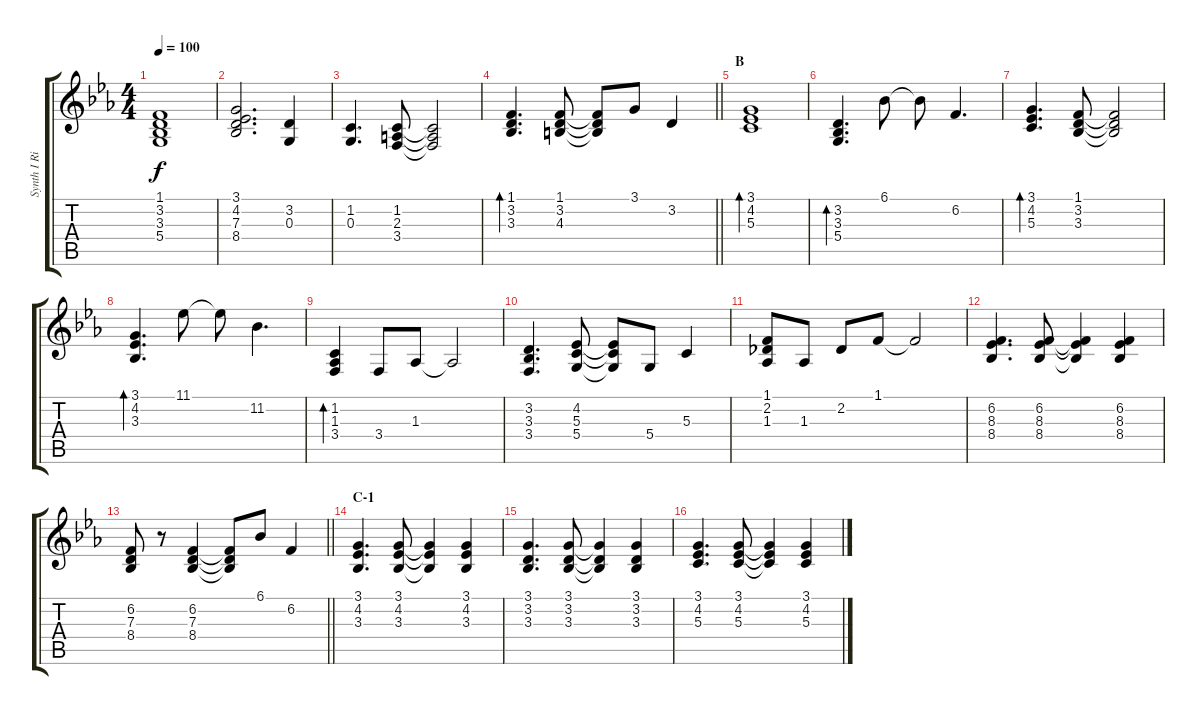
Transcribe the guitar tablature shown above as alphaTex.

\track ("Synth I Right (Kotobuki Tsumugi)" "Synth I Ri") {instrument electricpiano1}
\staff {score tabs}
\tuning (E4 B3 G3 D3 A2 E2) {hide}
\ts (4 4)
\tempo 100
\clef g2
\ks eb
(1.1 3.2 3.3 5.4).1{dy f} |
(3.1 4.2 7.3 8.4).2{d} (3.2 0.3).4 |
(1.2 0.3).4{d} (1.2 2.3 3.4).8 (1.2{t} 2.3{t} 3.4{t}).2 |
\barLineRight lightlight
(1.1 3.2 3.3).4{d bd 120} (1.1 3.2 4.3).8 (1.1{t} 3.2{t} 4.3{t}).8 3.1.8 3.2.4 |
\section ("" "B")
(3.1 4.2 5.3).1{bd 120} |
(3.2 3.3 5.4).4{d bd 120} 6.1.8 6.1{t}.8 6.2.4{d} |
(3.1 4.2 5.3).4{d bd 120} (1.1 3.2 3.3).8 (1.1{t} 3.2{t} 3.3{t}).2 |
(3.1 4.2 3.3).4{d bd 120} 11.1.8 11.1{t}.8 11.2.4{d} |
(1.2 1.3 3.4).4{bd 120} 3.4.8 1.3.8 1.3{t}.2 |
(3.2 3.3 3.4).4{d} (4.2 5.3 5.4).8 (4.2{t} 5.3{t} 5.4{t}).8 5.4.8 5.3.4 |
(1.1 2.2 1.3).8 1.3.8 2.2.8 1.1.8 1.1{t}.2 |
(6.2 8.3 8.4).4{d} (6.2 8.3 8.4).8 (6.2{t} 8.3{t} 8.4{t}).4 (6.2 8.3 8.4).4 |
\barLineRight lightlight
(6.2 7.3 8.4).8 r.8 (6.2 7.3 8.4).4 (6.2{t} 7.3{t} 8.4{t}).8 6.1.8 6.2.4 |
\section ("" "C-1")
(3.1 4.2 3.3).4{d} (3.1 4.2 3.3).8 (3.1{t} 4.2{t} 3.3{t}).4 (3.1 4.2 3.3).4 |
(3.1 3.2 3.3).4{d} (3.1 3.2 3.3).8 (3.1{t} 3.2{t} 3.3{t}).4 (3.1 3.2 3.3).4 |
(3.1 4.2 5.3).4{d} (3.1 4.2 5.3).8 (3.1{t} 4.2{t} 5.3{t}).4 (3.1 4.2 5.3).4
